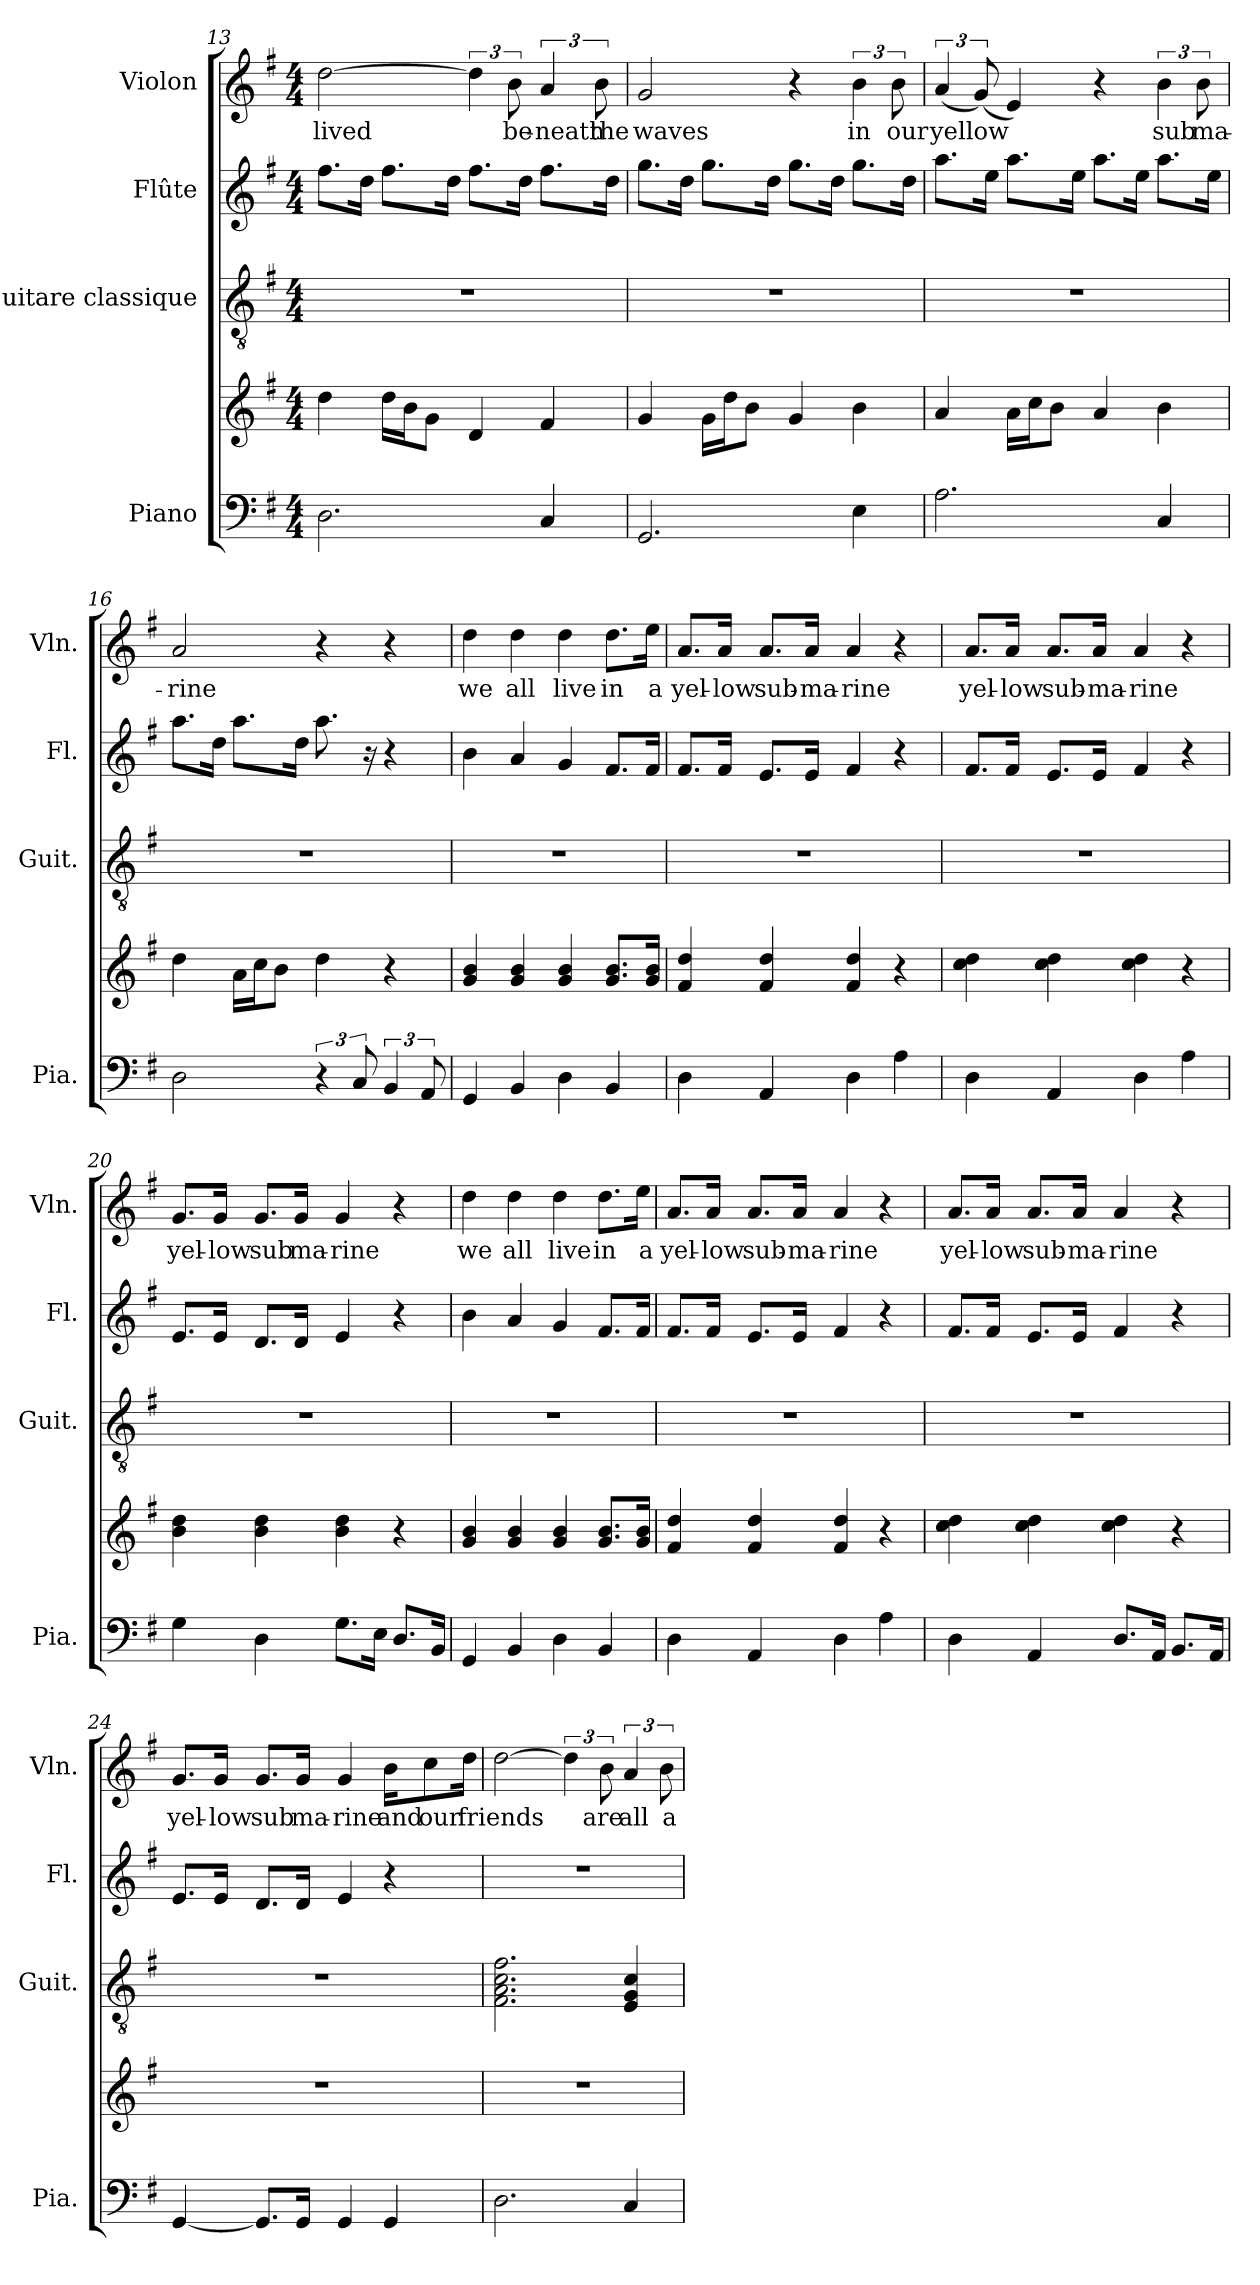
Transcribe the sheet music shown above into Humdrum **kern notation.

**kern	**kern	**kern	**kern	**kern	**text
*part4	*part4	*part3	*part2	*part1	*part1
*staff5	*staff4	*staff3	*staff2	*staff1	*staff1
*I"Piano	*	*I"Guitare classique	*I"Flûte	*I"Violon	*
*I'Pia.	*	*I'Guit.	*I'Fl.	*I'Vln.	*
*clefF4	*clefG2	*clefGv2	*clefG2	*clefG2	*
*k[f#]	*k[f#]	*k[f#]	*k[f#]	*k[f#]	*
*M4/4	*M4/4	*M4/4	*M4/4	*M4/4	*
=13	=13	=13	=13	=13	=13
!	!	!	!	!	!LO:LY:b
2.D\	4dd\	1r	8.ff#\L	[2dd\	lived
.	.	.	16dd\Jk	.	.
.	16dd\LL	.	8.ff#\L	.	.
.	16b\J	.	.	.	.
.	8g\J	.	.	.	.
.	.	.	16dd\Jk	.	.
.	4d/	.	8.ff#\L	6dd\]	.
!	!	!	!	!	!LO:LY:b
.	.	.	.	12b\	be-
.	.	.	16dd\Jk	.	.
!	!	!	!	!	!LO:LY:b
4C/	4f#/	.	8.ff#\L	6a/	-neath
!	!	!	!	!	!LO:LY:b
.	.	.	.	12b\	the
.	.	.	16dd\Jk	.	.
!!LO:PB:g=z
=14	=14	=14	=14	=14	=14
!	!	!	!	!	!LO:LY:b
2.GG/	4g/	1r	8.gg\L	2g/	waves
.	.	.	16dd\Jk	.	.
.	16g\LL	.	8.gg\L	.	.
.	16dd\J	.	.	.	.
.	8b\J	.	.	.	.
.	.	.	16dd\Jk	.	.
.	4g/	.	8.gg\L	4r	.
.	.	.	16dd\Jk	.	.
!	!	!	!	!	!LO:LY:b
4E\	4b\	.	8.gg\L	6b\	in
!	!	!	!	!	!LO:LY:b
.	.	.	.	12b\	our
.	.	.	16dd\Jk	.	.
=15	=15	=15	=15	=15	=15
!	!	!	!	!	!LO:LY:b
2.A\	4a/	1r	8.aa\L	(6a/	yellow
.	.	.	.	(12g/)	.
.	.	.	16ee\Jk	.	.
.	16a\LL	.	8.aa\L	4e/)	.
.	16cc\J	.	.	.	.
.	8b\J	.	.	.	.
.	.	.	16ee\Jk	.	.
.	4a/	.	8.aa\L	4r	.
.	.	.	16ee\Jk	.	.
!	!	!	!	!	!LO:LY:b
4C/	4b\	.	8.aa\L	6b\	-sub
!	!	!	!	!	!LO:LY:b
.	.	.	.	12b\	ma-
.	.	.	16ee\Jk	.	.
=16	=16	=16	=16	=16	=16
!	!	!	!	!	!LO:LY:b
2D\	4dd\	1r	8.aa\L	2a/	-rine
.	.	.	16dd\Jk	.	.
.	16a\LL	.	8.aa\L	.	.
.	16cc\J	.	.	.	.
.	8b\J	.	.	.	.
.	.	.	16dd\Jk	.	.
6r	4dd\	.	8.aa\	4r	.
12C/	.	.	.	.	.
.	.	.	16r	.	.
6BB/	4r	.	4r	4r	.
12AA/	.	.	.	.	.
!!LO:LB:g=z
=17	=17	=17	=17	=17	=17
!	!	!	!	!	!LO:LY:b
4GG/	4g/ 4b/	1r	4b\	4dd\	we
!	!	!	!	!	!LO:LY:b
4BB/	4g/ 4b/	.	4a/	4dd\	all
!	!	!	!	!	!LO:LY:b
4D\	4g/ 4b/	.	4g/	4dd\	live
!	!	!	!	!	!LO:LY:b
4BB/	8.g/ 8.b/L	.	8.f#/L	8.dd\L	in
!	!	!	!	!	!LO:LY:b
.	16g/ 16b/Jk	.	16f#/Jk	16ee\Jk	a
=18	=18	=18	=18	=18	=18
!	!	!	!	!	!LO:LY:b
4D\	4f#/ 4dd/	1r	8.f#/L	8.a/L	yel-
!	!	!	!	!	!LO:LY:b
.	.	.	16f#/Jk	16a/Jk	-low
!	!	!	!	!	!LO:LY:b
4AA/	4f#/ 4dd/	.	8.e/L	8.a/L	sub-
!	!	!	!	!	!LO:LY:b
.	.	.	16e/Jk	16a/Jk	-ma-
!	!	!	!	!	!LO:LY:b
4D\	4f#/ 4dd/	.	4f#/	4a/	-rine
4A\	4r	.	4r	4r	.
=19	=19	=19	=19	=19	=19
!	!	!	!	!	!LO:LY:b
4D\	4cc\ 4dd\	1r	8.f#/L	8.a/L	yel-
!	!	!	!	!	!LO:LY:b
.	.	.	16f#/Jk	16a/Jk	-low
!	!	!	!	!	!LO:LY:b
4AA/	4cc\ 4dd\	.	8.e/L	8.a/L	sub-
!	!	!	!	!	!LO:LY:b
.	.	.	16e/Jk	16a/Jk	-ma-
!	!	!	!	!	!LO:LY:b
4D\	4cc\ 4dd\	.	4f#/	4a/	-rine
4A\	4r	.	4r	4r	.
!!LO:PB:g=z
=20	=20	=20	=20	=20	=20
!	!	!	!	!	!LO:LY:b
4G\	4b\ 4dd\	1r	8.e/L	8.g/L	yel-
!	!	!	!	!	!LO:LY:b
.	.	.	16e/Jk	16g/Jk	-low
!	!	!	!	!	!LO:LY:b
4D\	4b\ 4dd\	.	8.d/L	8.g/L	sub
!	!	!	!	!	!LO:LY:b
.	.	.	16d/Jk	16g/Jk	ma-
!	!	!	!	!	!LO:LY:b
8.G\L	4b\ 4dd\	.	4e/	4g/	-rine
16E\Jk	.	.	.	.	.
8.D/L	4r	.	4r	4r	.
16BB/Jk	.	.	.	.	.
=21	=21	=21	=21	=21	=21
!	!	!	!	!	!LO:LY:b
4GG/	4g/ 4b/	1r	4b\	4dd\	we
!	!	!	!	!	!LO:LY:b
4BB/	4g/ 4b/	.	4a/	4dd\	all
!	!	!	!	!	!LO:LY:b
4D\	4g/ 4b/	.	4g/	4dd\	live
!	!	!	!	!	!LO:LY:b
4BB/	8.g/ 8.b/L	.	8.f#/L	8.dd\L	in
!	!	!	!	!	!LO:LY:b
.	16g/ 16b/Jk	.	16f#/Jk	16ee\Jk	a
=22	=22	=22	=22	=22	=22
!	!	!	!	!	!LO:LY:b
4D\	4f#/ 4dd/	1r	8.f#/L	8.a/L	yel-
!	!	!	!	!	!LO:LY:b
.	.	.	16f#/Jk	16a/Jk	-low
!	!	!	!	!	!LO:LY:b
4AA/	4f#/ 4dd/	.	8.e/L	8.a/L	sub-
!	!	!	!	!	!LO:LY:b
.	.	.	16e/Jk	16a/Jk	-ma-
!	!	!	!	!	!LO:LY:b
4D\	4f#/ 4dd/	.	4f#/	4a/	-rine
4A\	4r	.	4r	4r	.
!!LO:LB:g=z
=23	=23	=23	=23	=23	=23
!	!	!	!	!	!LO:LY:b
4D\	4cc\ 4dd\	1r	8.f#/L	8.a/L	yel-
!	!	!	!	!	!LO:LY:b
.	.	.	16f#/Jk	16a/Jk	-low
!	!	!	!	!	!LO:LY:b
4AA/	4cc\ 4dd\	.	8.e/L	8.a/L	sub-
!	!	!	!	!	!LO:LY:b
.	.	.	16e/Jk	16a/Jk	-ma-
!	!	!	!	!	!LO:LY:b
8.D/L	4cc\ 4dd\	.	4f#/	4a/	-rine
16AA/Jk	.	.	.	.	.
8.BB/L	4r	.	4r	4r	.
16AA/Jk	.	.	.	.	.
=24	=24	=24	=24	=24	=24
!	!	!	!	!	!LO:LY:b
[4GG/	1r	1r	8.e/L	8.g/L	yel-
!	!	!	!	!	!LO:LY:b
.	.	.	16e/Jk	16g/Jk	-low
!	!	!	!	!	!LO:LY:b
8.GG/L]	.	.	8.d/L	8.g/L	sub
!	!	!	!	!	!LO:LY:b
16GG/Jk	.	.	16d/Jk	16g/Jk	ma-
!	!	!	!	!	!LO:LY:b
4GG/	.	.	4e/	4g/	-rine
!	!	!	!	!	!LO:LY:b
4GG/	.	.	4r	16b\KL	and
!	!	!	!	!	!LO:LY:b
.	.	.	.	8cc\	our
!	!	!	!	!	!LO:LY:b
.	.	.	.	16dd\Jk	friends
=25	=25	=25	=25	=25	=25
2.D\	1r	2.F#\ 2.A\ 2.c\ 2.f#\	1r	[2dd\	.
.	.	.	.	6dd\]	.
!	!	!	!	!	!LO:LY:b
.	.	.	.	12b\	are
!	!	!	!	!	!LO:LY:b
4C/	.	4E/ 4G/ 4c/	.	6a/	all
!	!	!	!	!	!LO:LY:b
.	.	.	.	12b\	a-
=	=	=	=	=	=
*-	*-	*-	*-	*-	*-
